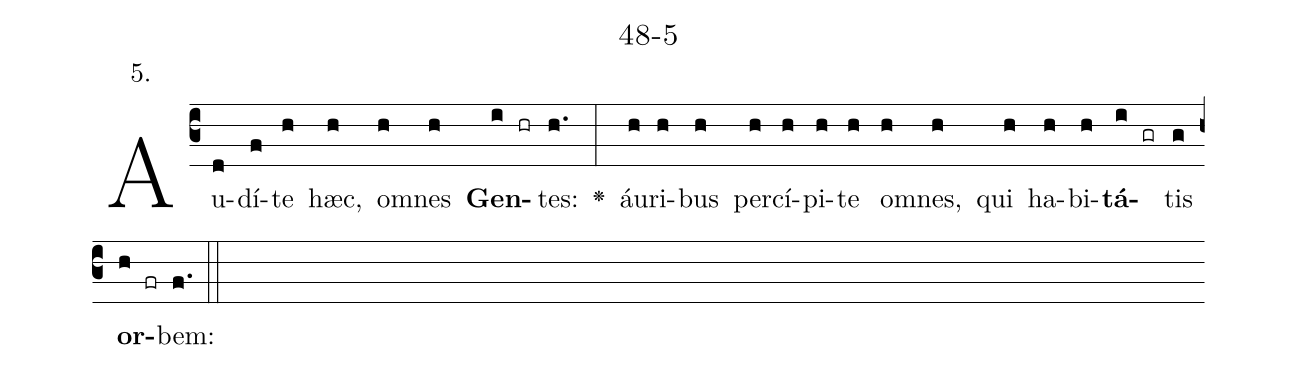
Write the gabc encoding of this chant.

name: 48-5;
annotation: 5.;
%%
(c3)Au(d)dí(f)te(h) hæc,(h) om(h)nes(h) <b>Gen</b>(i hr)tes:(h.) <v>\greheightstar</v>(:) áu(h)ri(h)bus(h) per(h)cí(h)pi(h)te(h) om(h)nes,(h) qui(h) ha(h)bi(h)<b>tá</b>(i gr)tis(g) <b>or</b>(h fr)bem:(f.) (::)


%E(h) u(h) o(i) u(g) a(h) e.(f.) (::)
